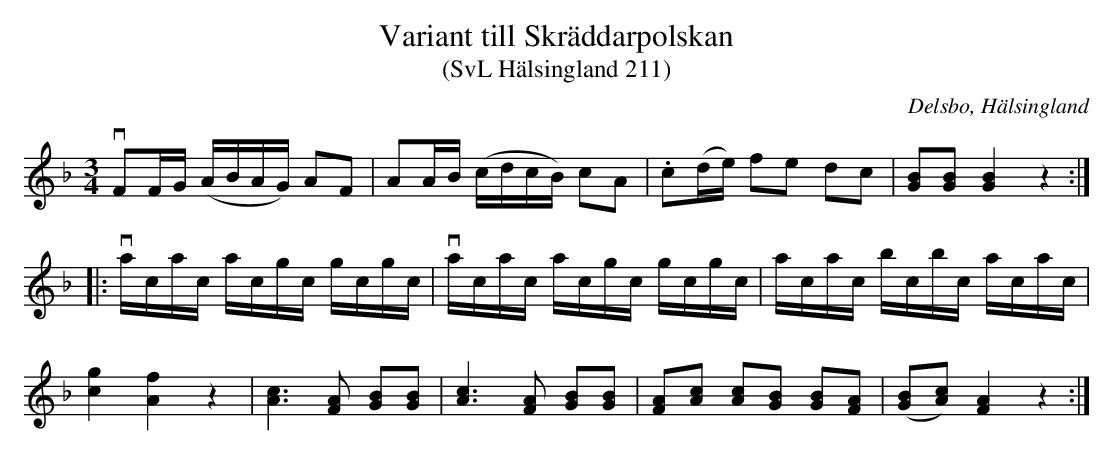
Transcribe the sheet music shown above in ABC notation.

X:1
T:Variant till Skräddarpolskan
T:(SvL Hälsingland 211)
O:Delsbo, Hälsingland
M:3/4
L:1/8
K:F
vFF/G/ (A/B/A/G/) AF|AA/B/ (c/d/c/B/) cA|.c(d/e/) fe dc|[BG][BG] [BG]2 z2:|
|:va/c/a/c/ a/c/g/c/ g/c/g/c/|va/c/a/c/ a/c/g/c/ g/c/g/c/|a/c/a/c/ b/c/b/c/ a/c/a/c/|
[cg]2 [Af]2 z2|[Ac]3 [AF] [BG][BG]|[Ac]3 [AF] [BG][BG]|[AF][Ac] [Ac][BG] [BG][AF]|([GB][Ac]) [FA]2 z2:|
